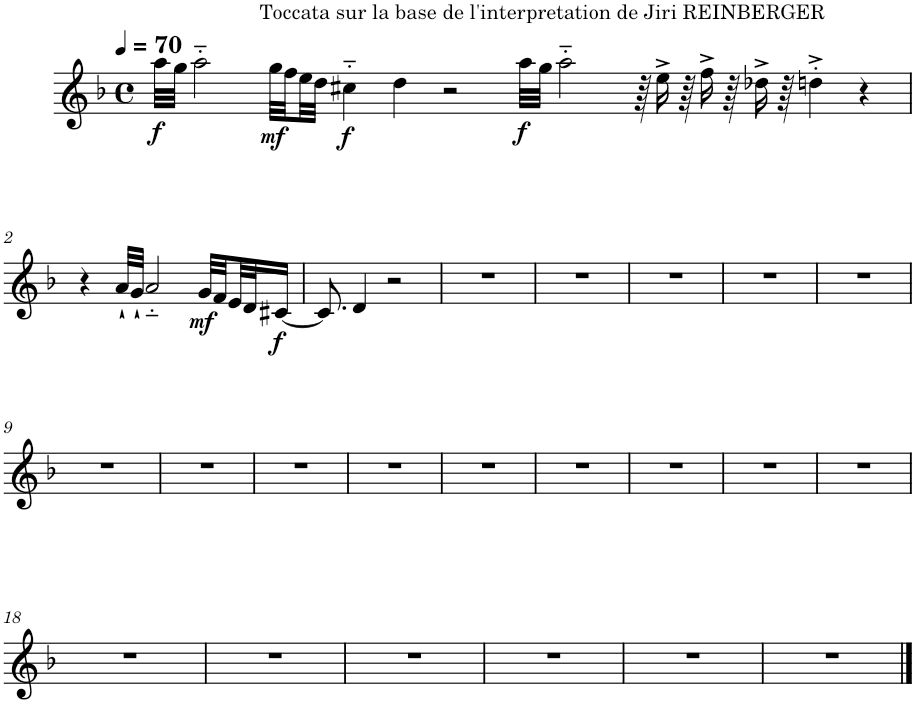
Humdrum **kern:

**kern	**dynam
*part1	*part1
*staff1	*staff1
*I"Flûte	*
*I'Fl.	*
*clefG2	*
*k[b-]	*
*M4/4	*
*met(c)	*
*MM70	*
=1	=1
!	!LO:DY:b
32aa\LLL	f
32gg\JJJ	.
!LO:TX:a:t=Toccata sur la base de l'interpretation de Jiri REINBERGER	!
2aa\	.
!	!LO:DY:b
32gg\LLL	mf
32ff\	.
32ee\	.
32dd\JJJ	.
!	!LO:DY:b
4cc#X\	f
[16dd\	.
8.ryy	.
2r	.
!	!LO:DY:b
32aa\LLL	f
32gg\JJJ	.
2aa\	.
64r	.
16ee^\	.
64r	.
16ff^\	.
64r	.
16dd-X^\	.
64r	.
4ddn'^\	.
4r	.
!!LO:LB:g=z
=2	=2
*^	*
*	*^	*
4r	2ryy	2...ryy	.
8.dd\]	.	.	.
32a`/LLL	.	.	.
32g`/JJJ	.	.	.
2a/	4ryy	.	.
.	16ryy	.	.
!	!	!	!LO:DY:b
.	4.ryy	.	mf
!	!	!	!LO:DY:b
.	.	4ryy	f
32g/LLL	.	.	.
32f/	.	.	.
32e/	.	.	.
32d/J	.	.	.
[16c#X/JJ	.	.	.
*v	*v	*v	*
=3	=3
8.c#/]	.
4d/	.
2r	.
=4	=4
1r	.
=5	=5
1r	.
=6	=6
1r	.
=7	=7
1r	.
=8	=8
1r	.
!!LO:LB:g=z
=9	=9
1r	.
=10	=10
1r	.
=11	=11
1r	.
=12	=12
1r	.
=13	=13
1r	.
=14	=14
1r	.
=15	=15
1r	.
=16	=16
1r	.
=17	=17
1r	.
!!LO:LB:g=z
=18	=18
1r	.
=19	=19
1r	.
=20	=20
1r	.
=21	=21
1r	.
=22	=22
1r	.
=23	=23
1r	.
==	==
*-	*-
